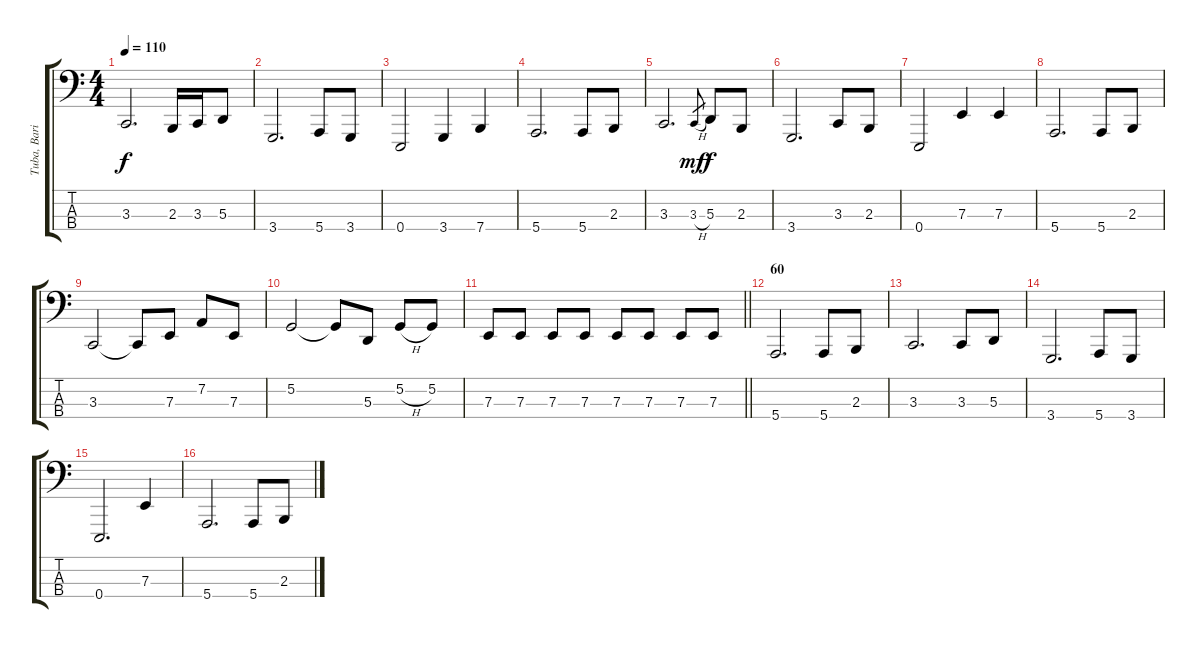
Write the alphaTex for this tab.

\track ("Tuba, Baritone, T-Bone" "Tuba, Bari") {instrument tuba}
\staff {score tabs}
\tuning (G2 D2 A1 E1) {hide}
\ts (4 4)
\tempo 110
\clef f4
\ks c
3.3.2{d dy f} 2.3.16 3.3.16 5.3.8 |
3.4.2{d} 5.4.8 3.4.8 |
0.4.2 3.4.4 7.4.4 |
5.4.2{d} 5.4.8 2.3.8 |
3.3.2{d} 3.3{h}.8{gr dy mf} 5.3.8{dy f} 2.3.8 |
3.4.2{d} 3.3.8 2.3.8 |
0.4.2 7.3.4 7.3.4 |
5.4.2{d} 5.4.8 2.3.8 |
3.3.2 3.3{t}.8 7.3.8 7.2.8 7.3.8 |
5.2.2 5.2{t}.8 5.3.8 5.2{h}.8 5.2.8 |
\barLineRight lightlight
7.3.8 7.3.8 7.3.8 7.3.8 7.3.8 7.3.8 7.3.8 7.3.8 |
\section ("" "60")
5.4.2{d} 5.4.8 2.3.8 |
3.3.2{d} 3.3.8 5.3.8 |
3.4.2{d} 5.4.8 3.4.8 |
0.4.2{d} 7.3.4 |
5.4.2{d} 5.4.8 2.3.8
